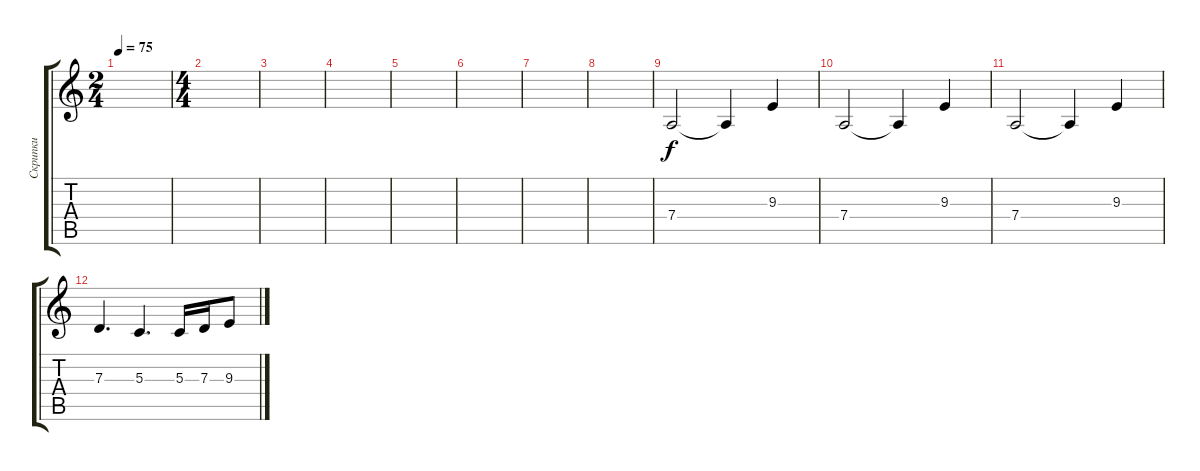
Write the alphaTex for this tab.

\track ("Скрипки" "Скрипки") {instrument stringensemble2}
\staff {score tabs}
\tuning (E4 B3 G3 D3 A2 E2) {hide}
\ts (2 4)
\tempo 75
\clef g2
\ks c
|
\ts (4 4)
|
|
|
|
|
|
|
7.4.2 7.4{t}.4 9.3.4 |
7.4.2 7.4{t}.4 9.3.4 |
7.4.2 7.4{t}.4 9.3.4 |
7.3.4{d} 5.3.4{d} 5.3.16 7.3.16 9.3.8
